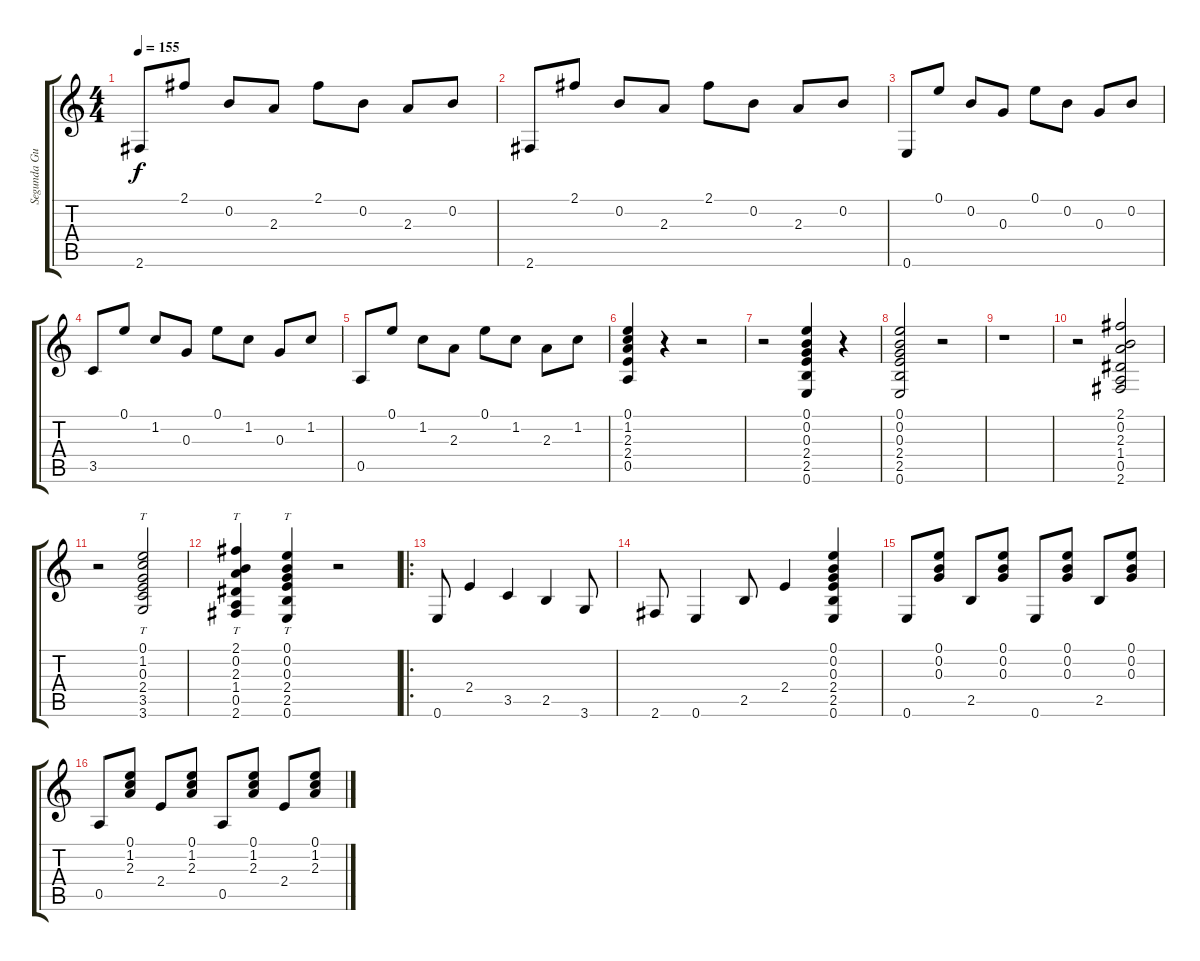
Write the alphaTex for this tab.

\track ("Segunda Guitarra" "Segunda Gu") {instrument acousticguitarnylon}
\staff {score tabs}
\tuning (E4 B3 G3 D3 A2 E2) {hide}
\ts (4 4)
\tempo 155
\clef g2
\ks c
2.6.8{dy f} 2.1.8 0.2.8 2.3.8 2.1.8 0.2.8 2.3.8 0.2.8 |
2.6.8 2.1.8 0.2.8 2.3.8 2.1.8 0.2.8 2.3.8 0.2.8 |
0.6.8 0.1.8 0.2.8 0.3.8 0.1.8 0.2.8 0.3.8 0.2.8 |
3.5.8 0.1.8 1.2.8 0.3.8 0.1.8 1.2.8 0.3.8 1.2.8 |
0.5.8 0.1.8 1.2.8 2.3.8 0.1.8 1.2.8 2.3.8 1.2.8 |
(0.1 1.2 2.3 2.4 0.5).4 r.4 r.2 |
r.2 (0.1 0.2 0.3 2.4 2.5 0.6).4 r.4 |
(0.1 0.2 0.3 2.4 2.5 0.6).2 r.2 |
r.1 |
r.2 (2.1 0.2 2.3 1.4 0.5 2.6).2 |
r.2 (0.1 1.2 0.3 2.4 3.5 3.6).2{tt} |
(2.1 0.2 2.3 1.4 0.5 2.6).4{tt} (0.1 0.2 0.3 2.4 2.5 0.6).4{tt} r.2 |
\ro
0.6.8 2.4.4 3.5.4 2.5.4 3.6.8 |
2.6.8 0.6.4 2.5.8 2.4.4 (0.1 0.2 0.3 2.4 2.5 0.6).4 |
0.6.8 (0.1 0.2 0.3).8 2.5.8 (0.1 0.2 0.3).8 0.6.8 (0.1 0.2 0.3).8 2.5.8 (0.1 0.2 0.3).8 |
0.5.8 (0.1 1.2 2.3).8 2.4.8 (0.1 1.2 2.3).8 0.5.8 (0.1 1.2 2.3).8 2.4.8 (0.1 1.2 2.3).8
